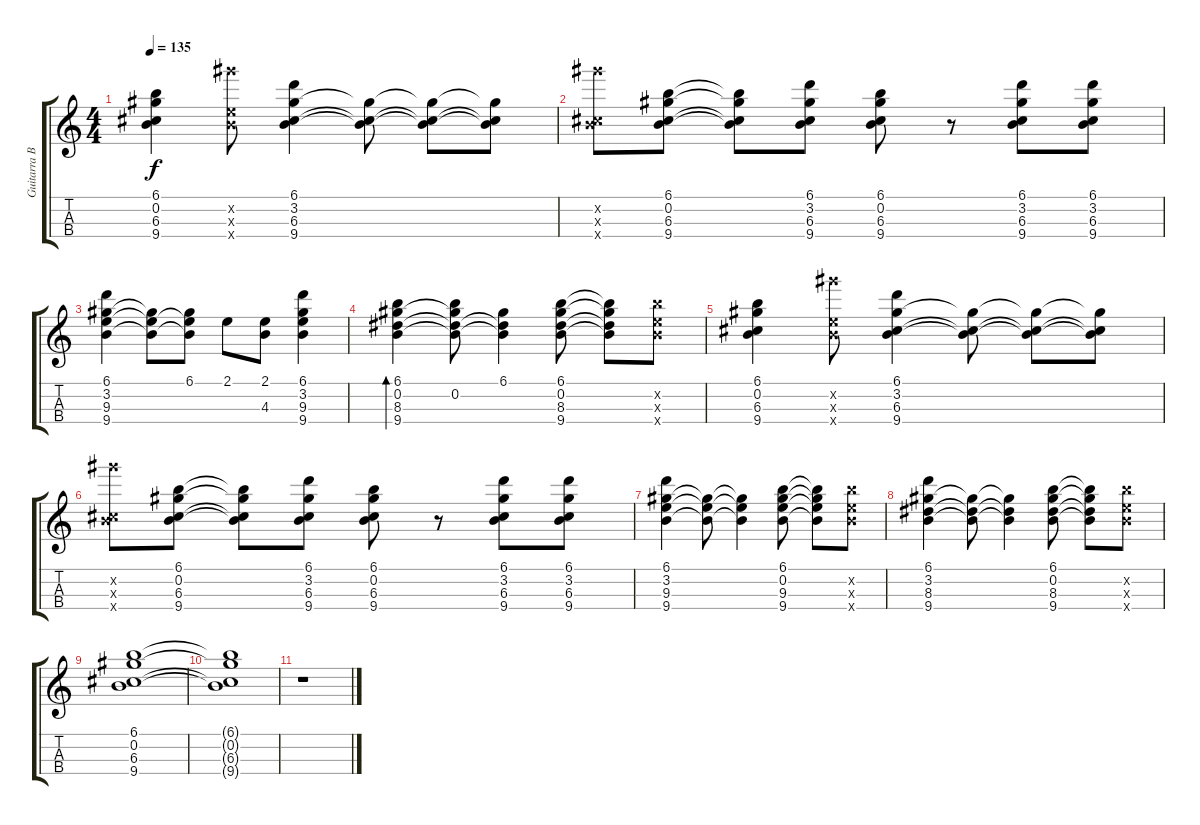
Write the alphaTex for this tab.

\track ("Guitarra Base" "Guitarra B") {instrument electricguitarclean}
\staff {score tabs}
\tuning (D4 B4 G3 D3) {hide}
\ts (4 4)
\tempo 135
\clef g2
\ks c
(6.1 0.2 6.3 9.4).4{dy f} (9.2{x} 9.3{x} 9.4{x}).8 (6.1 3.2 6.3 9.4).4 (6.1{t} 6.3{t} 9.4{t}).8 (6.1{t} 6.3{t} 9.4{t}).8 (6.1{t} 6.3{t} 9.4{t}).8 |
(9.2{x} 6.3{x} 9.4{x}).8 (6.1 0.2 6.3 9.4).8 (6.1{t} 0.2{t} 6.3{t} 9.4{t}).8 (6.1 3.2 6.3 9.4).8 (6.1 0.2 6.3 9.4).8 r.8 (6.1 3.2 6.3 9.4).8 (6.1 3.2 6.3 9.4).8 |
(6.1 3.2 9.3 9.4).4 (6.1{t} 9.3{t} 9.4{t}).8 (6.1 9.3{t} 9.4{t}).8 2.1.8 (2.1 4.3).8 (6.1 3.2 9.3 9.4).4 |
(6.1 0.2 8.3 9.4).4{bd 120} (6.1{t} 0.2 8.3{t} 9.4{t}).8 (6.1 8.3{t} 9.4{t}).4 (6.1 0.2 8.3 9.4).8 (6.1{t} 0.2{t} 8.3{t} 9.4{t}).8 (0.2{x} 9.3{x} 9.4{x}).8 |
(6.1 0.2 6.3 9.4).4 (9.2{x} 9.3{x} 9.4{x}).8 (6.1 3.2 6.3 9.4).4 (6.1{t} 6.3{t} 9.4{t}).8 (6.1{t} 6.3{t} 9.4{t}).8 (6.1{t} 6.3{t} 9.4{t}).8 |
(9.2{x} 6.3{x} 9.4{x}).8 (6.1 0.2 6.3 9.4).8 (6.1{t} 0.2{t} 6.3{t} 9.4{t}).8 (6.1 3.2 6.3 9.4).8 (6.1 0.2 6.3 9.4).8 r.8 (6.1 3.2 6.3 9.4).8 (6.1 3.2 6.3 9.4).8 |
(6.1 3.2 9.3 9.4).4 (6.1{t} 9.3{t} 9.4{t}).8 (6.1{t} 9.3{t} 9.4{t}).4 (6.1 0.2 9.3 9.4).8 (6.1{t} 0.2{t} 9.3{t} 9.4{t}).8 (0.2{x} 9.3{x} 9.4{x}).8 |
(6.1 3.2 8.3 9.4).4 (6.1{t} 8.3{t} 9.4{t}).8 (6.1{t} 8.3{t} 9.4{t}).4 (6.1 0.2 8.3 9.4).8 (6.1{t} 0.2{t} 8.3{t} 9.4{t}).8 (0.2{x} 9.3{x} 9.4{x}).8 |
(6.1 0.2 6.3 9.4).1 |
(6.1{t} 0.2{t} 6.3{t} 9.4{t}).1 |
r.1
